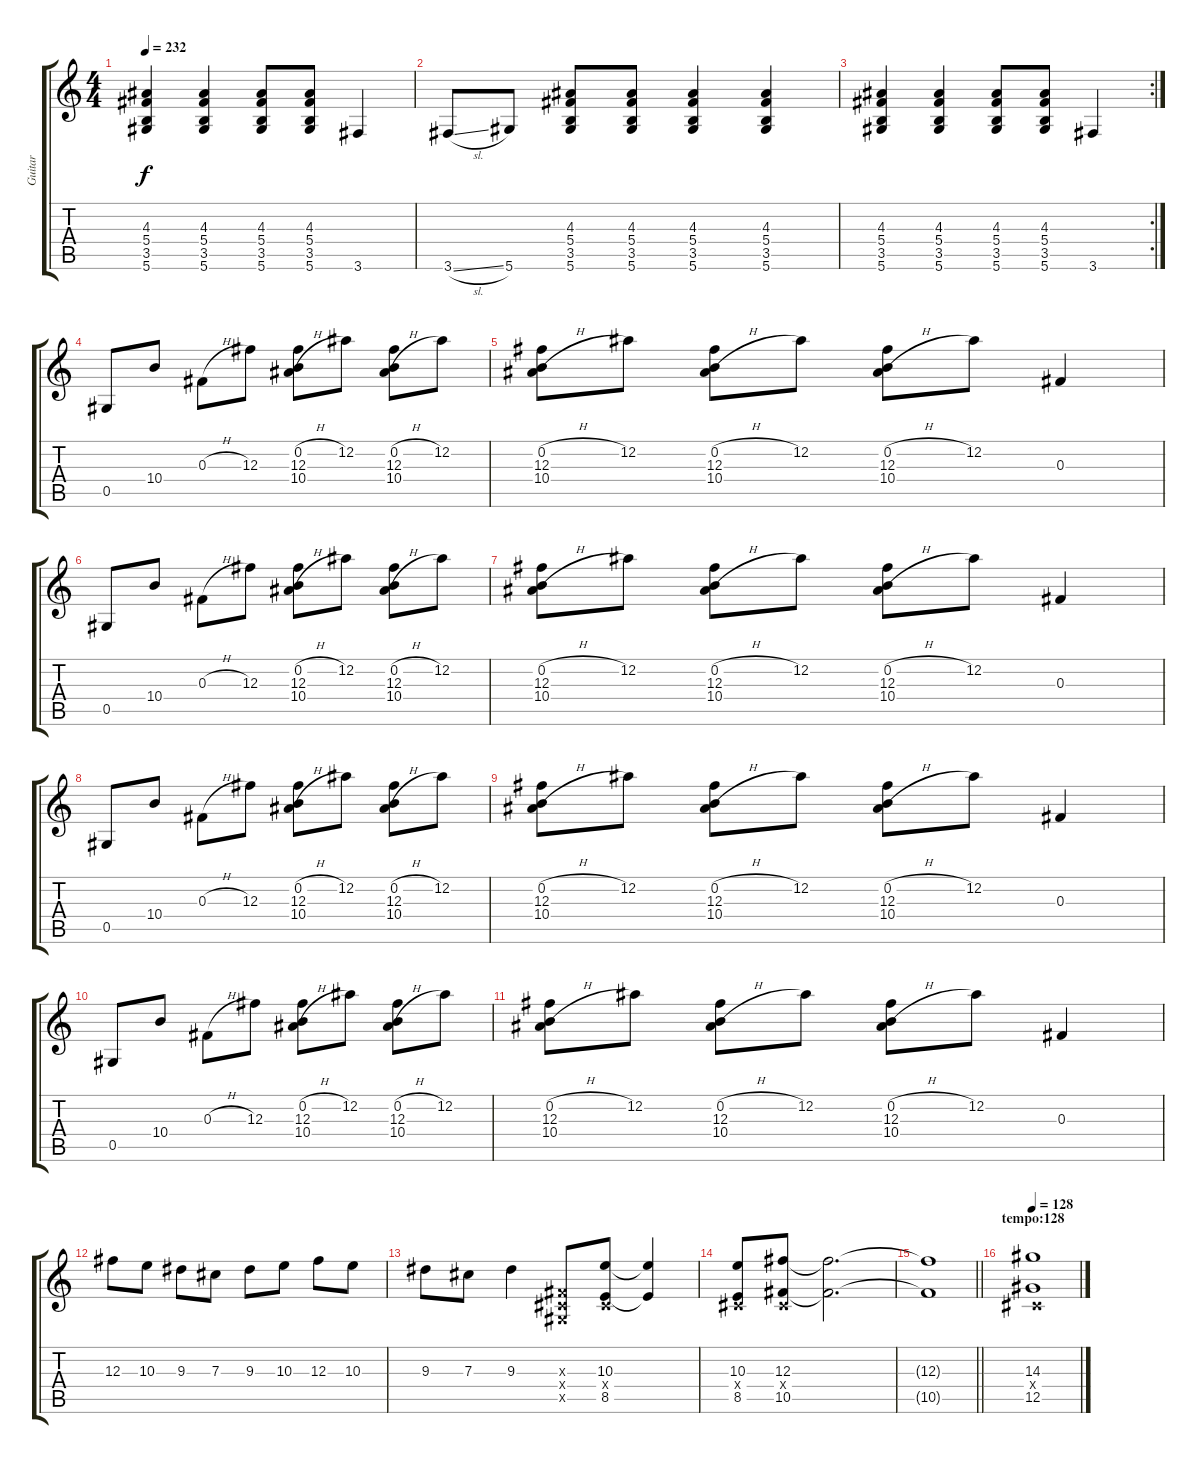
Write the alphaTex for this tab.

\track ("Guitar" "Guitar") {instrument distortionguitar}
\staff {score tabs}
\tuning (Eb4 Bb3 Gb3 Db3 Ab2 Eb2) {hide}
\ts (4 4)
\tempo 232
\clef g2
\ks c
(4.3 5.4 3.5 5.6).4{dy f} (4.3 5.4 3.5 5.6).4 (4.3 5.4 3.5 5.6).8 (4.3 5.4 3.5 5.6).8 3.6.4 |
3.6{sl}.8 5.6.8 (4.3 5.4 3.5 5.6).8 (4.3 5.4 3.5 5.6).8 (4.3 5.4 3.5 5.6).4 (4.3 5.4 3.5 5.6).4 |
\rc 2
(4.3 5.4 3.5 5.6).4 (4.3 5.4 3.5 5.6).4 (4.3 5.4 3.5 5.6).8 (4.3 5.4 3.5 5.6).8 3.6.4 |
0.5.8 10.4.8 0.3{h}.8 12.3.8 (0.2{h} 12.3 10.4).8 12.2.8 (0.2{h} 12.3 10.4).8 12.2.8 |
(0.2{h} 12.3 10.4).8 12.2.8 (0.2{h} 12.3 10.4).8 12.2.8 (0.2{h} 12.3 10.4).8 12.2.8 0.3.4 |
0.5.8 10.4.8 0.3{h}.8 12.3.8 (0.2{h} 12.3 10.4).8 12.2.8 (0.2{h} 12.3 10.4).8 12.2.8 |
(0.2{h} 12.3 10.4).8 12.2.8 (0.2{h} 12.3 10.4).8 12.2.8 (0.2{h} 12.3 10.4).8 12.2.8 0.3.4 |
0.5.8 10.4.8 0.3{h}.8 12.3.8 (0.2{h} 12.3 10.4).8 12.2.8 (0.2{h} 12.3 10.4).8 12.2.8 |
(0.2{h} 12.3 10.4).8 12.2.8 (0.2{h} 12.3 10.4).8 12.2.8 (0.2{h} 12.3 10.4).8 12.2.8 0.3.4 |
0.5.8 10.4.8 0.3{h}.8 12.3.8 (0.2{h} 12.3 10.4).8 12.2.8 (0.2{h} 12.3 10.4).8 12.2.8 |
(0.2{h} 12.3 10.4).8 12.2.8 (0.2{h} 12.3 10.4).8 12.2.8 (0.2{h} 12.3 10.4).8 12.2.8 0.3.4 |
12.3.8 10.3.8 9.3.8 7.3.8 9.3.8 10.3.8 12.3.8 10.3.8 |
9.3.8 7.3.8 9.3.4 (0.3{x} 0.4{x} 0.5{x}).8 (10.3 0.4{x} 8.5).8 (10.3{t} 8.5{t}).4 |
(10.3 0.4{x} 8.5).8 (12.3 0.4{x} 10.5).8 (12.3{t} 10.5{t}).2{d} |
\barLineRight lightlight
(12.3{t} 10.5{t}).1 |
\section ("" "tempo:128")
\tempo 128
(14.3 0.4{x} 12.5).1
